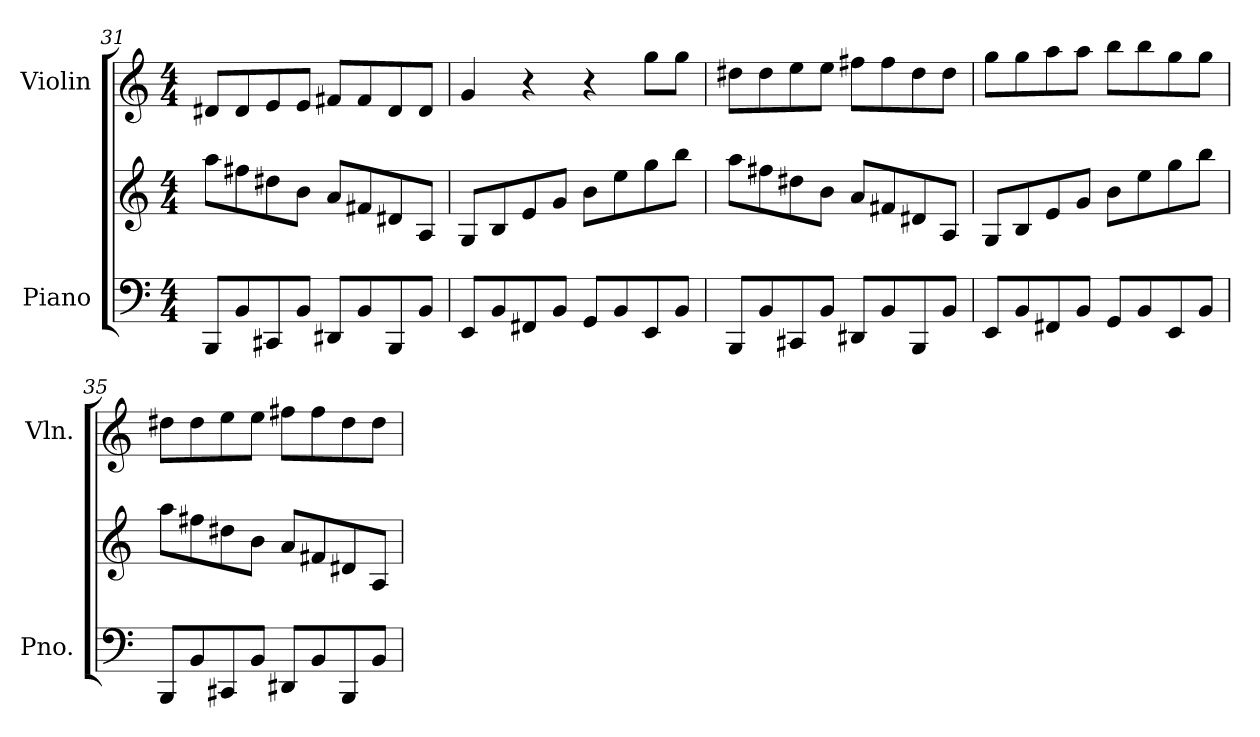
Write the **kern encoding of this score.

**kern	**kern	**kern
*part2	*part2	*part1
*staff3	*staff2	*staff1
*I"Piano	*	*I"Violin
*I'Pno.	*	*I'Vln.
*clefF4	*clefG2	*clefG2
*k[]	*k[]	*k[]
*M4/4	*M4/4	*M4/4
=31	=31	=31
8BBB/L	8aa\L	8d#X/L
8BB/	8ff#X\	8d#/
8CC#X/	8dd#X\	8e/
8BB/J	8b\J	8e/J
8DD#X/L	8a/L	8f#X/L
8BB/	8f#X/	8f#/
8BBB/	8d#X/	8d#/
8BB/J	8A/J	8d#/J
=32	=32	=32
8EE/L	8G/L	4g/
8BB/	8B/	.
8FF#X/	8e/	4r
8BB/J	8g/J	.
8GG/L	8b\L	4r
8BB/	8ee\	.
8EE/	8gg\	8gg\L
8BB/J	8bb\J	8gg\J
!!LO:PB:g=z
=33	=33	=33
8BBB/L	8aa\L	8dd#X\L
8BB/	8ff#X\	8dd#\
8CC#X/	8dd#X\	8ee\
8BB/J	8b\J	8ee\J
8DD#X/L	8a/L	8ff#X\L
8BB/	8f#X/	8ff#\
8BBB/	8d#X/	8dd#\
8BB/J	8A/J	8dd#\J
=34	=34	=34
8EE/L	8G/L	8gg\L
8BB/	8B/	8gg\
8FF#X/	8e/	8aa\
8BB/J	8g/J	8aa\J
8GG/L	8b\L	8bb\L
8BB/	8ee\	8bb\
8EE/	8gg\	8gg\
8BB/J	8bb\J	8gg\J
=35	=35	=35
8BBB/L	8aa\L	8dd#X\L
8BB/	8ff#X\	8dd#\
8CC#X/	8dd#X\	8ee\
8BB/J	8b\J	8ee\J
8DD#X/L	8a/L	8ff#X\L
8BB/	8f#X/	8ff#\
8BBB/	8d#X/	8dd#\
8BB/J	8A/J	8dd#\J
=	=	=
*-	*-	*-
